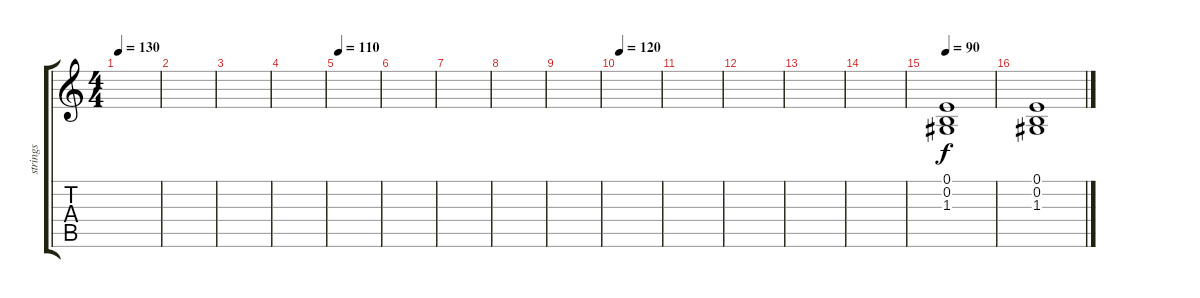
\track ("strings" "strings") {instrument stringensemble1}
\staff {score tabs}
\tuning (E4 B3 G3 D3 A2 E2) {hide}
\ts (4 4)
\tempo 130
\clef g2
\ks c
|
|
|
|
\tempo 110
|
|
|
|
|
\tempo 120
|
|
|
|
|
\tempo 90
(0.1 0.2 1.3).1 |
(0.1 0.2 1.3).1
